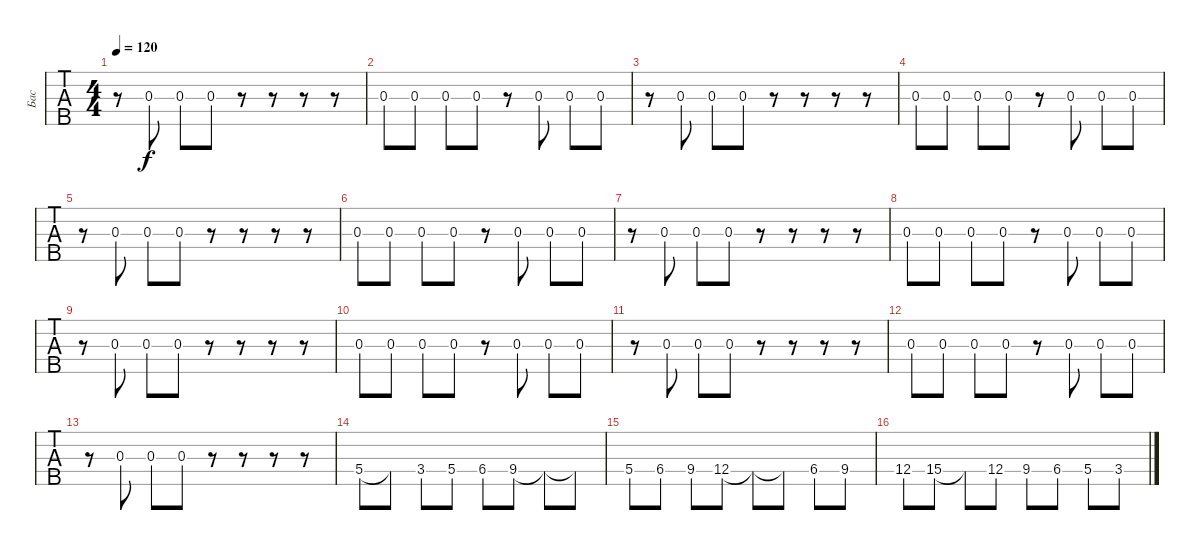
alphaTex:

\track ("Бас" "Бас") {instrument electricbassfinger}
\staff {tabs}
\tuning (G2 D2 A1 E1 B0) {hide}
\ts (4 4)
\tempo 120
\clef f4
\ks c
r.8{dy f} 0.3.8 0.3.8 0.3.8 r.8 r.8 r.8 r.8 |
0.3.8 0.3.8 0.3.8 0.3.8 r.8 0.3.8 0.3.8 0.3.8 |
r.8 0.3.8 0.3.8 0.3.8 r.8 r.8 r.8 r.8 |
0.3.8 0.3.8 0.3.8 0.3.8 r.8 0.3.8 0.3.8 0.3.8 |
r.8 0.3.8 0.3.8 0.3.8 r.8 r.8 r.8 r.8 |
0.3.8 0.3.8 0.3.8 0.3.8 r.8 0.3.8 0.3.8 0.3.8 |
r.8 0.3.8 0.3.8 0.3.8 r.8 r.8 r.8 r.8 |
0.3.8 0.3.8 0.3.8 0.3.8 r.8 0.3.8 0.3.8 0.3.8 |
r.8 0.3.8 0.3.8 0.3.8 r.8 r.8 r.8 r.8 |
0.3.8 0.3.8 0.3.8 0.3.8 r.8 0.3.8 0.3.8 0.3.8 |
r.8 0.3.8 0.3.8 0.3.8 r.8 r.8 r.8 r.8 |
0.3.8 0.3.8 0.3.8 0.3.8 r.8 0.3.8 0.3.8 0.3.8 |
r.8 0.3.8 0.3.8 0.3.8 r.8 r.8 r.8 r.8 |
5.4.8 5.4{t}.8 3.4.8 5.4.8 6.4.8 9.4.8 9.4{t}.8 9.4{t}.8 |
5.4.8 6.4.8 9.4.8 12.4.8 12.4{t}.8 12.4{t}.8 6.4.8 9.4.8 |
12.4.8 15.4.8 15.4{t}.8 12.4.8 9.4.8 6.4.8 5.4.8 3.4.8
